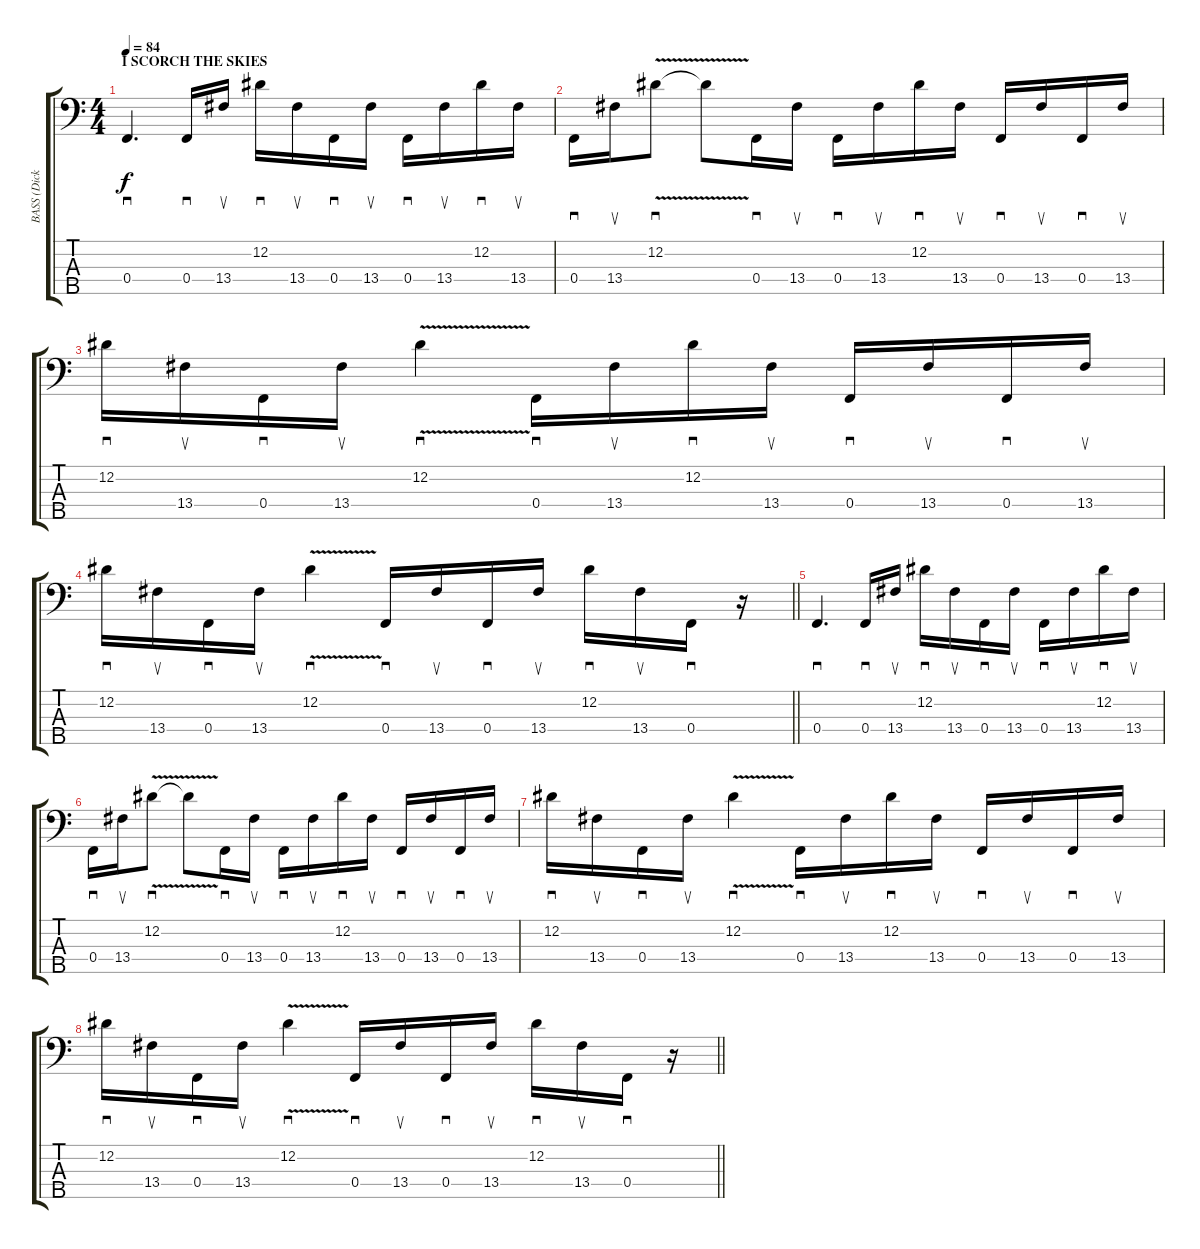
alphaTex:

\track ("BASS (Dick Lovgren)" "BASS (Dick") {instrument slapbass1}
\staff {score tabs}
\tuning (Ab2 Eb2 Bb1 F1 C1) {hide}
\ts (4 4)
\section ("" "I SCORCH THE SKIES")
\tempo 84
\clef f4
\ks c
0.4.4{d sd dy f} 0.4.16{sd} 13.4.16{su} 12.2.16{sd} 13.4.16{su} 0.4.16{sd} 13.4.16{su} 0.4.16{sd} 13.4.16{su} 12.2.16{sd} 13.4.16{su} |
0.4.16{sd} 13.4.16{su} 12.2{v}.8{sd} 12.2{t}.8 0.4.16{sd} 13.4.16{su} 0.4.16{sd} 13.4.16{su} 12.2.16{sd} 13.4.16{su} 0.4.16{sd} 13.4.16{su} 0.4.16{sd} 13.4.16{su} |
12.2.16{sd} 13.4.16{su} 0.4.16{sd} 13.4.16{su} 12.2{v}.4{sd} 0.4.16{sd} 13.4.16{su} 12.2.16{sd} 13.4.16{su} 0.4.16{sd} 13.4.16{su} 0.4.16{sd} 13.4.16{su} |
\barLineRight lightlight
12.2.16{sd} 13.4.16{su} 0.4.16{sd} 13.4.16{su} 12.2{v}.4{sd} 0.4.16{sd} 13.4.16{su} 0.4.16{sd} 13.4.16{su} 12.2.16{sd} 13.4.16{su} 0.4.16{sd} r.16 |
0.4.4{d sd} 0.4.16{sd} 13.4.16{su} 12.2.16{sd} 13.4.16{su} 0.4.16{sd} 13.4.16{su} 0.4.16{sd} 13.4.16{su} 12.2.16{sd} 13.4.16{su} |
0.4.16{sd} 13.4.16{su} 12.2{v}.8{sd} 12.2{t}.8 0.4.16{sd} 13.4.16{su} 0.4.16{sd} 13.4.16{su} 12.2.16{sd} 13.4.16{su} 0.4.16{sd} 13.4.16{su} 0.4.16{sd} 13.4.16{su} |
12.2.16{sd} 13.4.16{su} 0.4.16{sd} 13.4.16{su} 12.2{v}.4{sd} 0.4.16{sd} 13.4.16{su} 12.2.16{sd} 13.4.16{su} 0.4.16{sd} 13.4.16{su} 0.4.16{sd} 13.4.16{su} |
\barLineRight lightlight
12.2.16{sd} 13.4.16{su} 0.4.16{sd} 13.4.16{su} 12.2{v}.4{sd} 0.4.16{sd} 13.4.16{su} 0.4.16{sd} 13.4.16{su} 12.2.16{sd} 13.4.16{su} 0.4.16{sd} r.16
